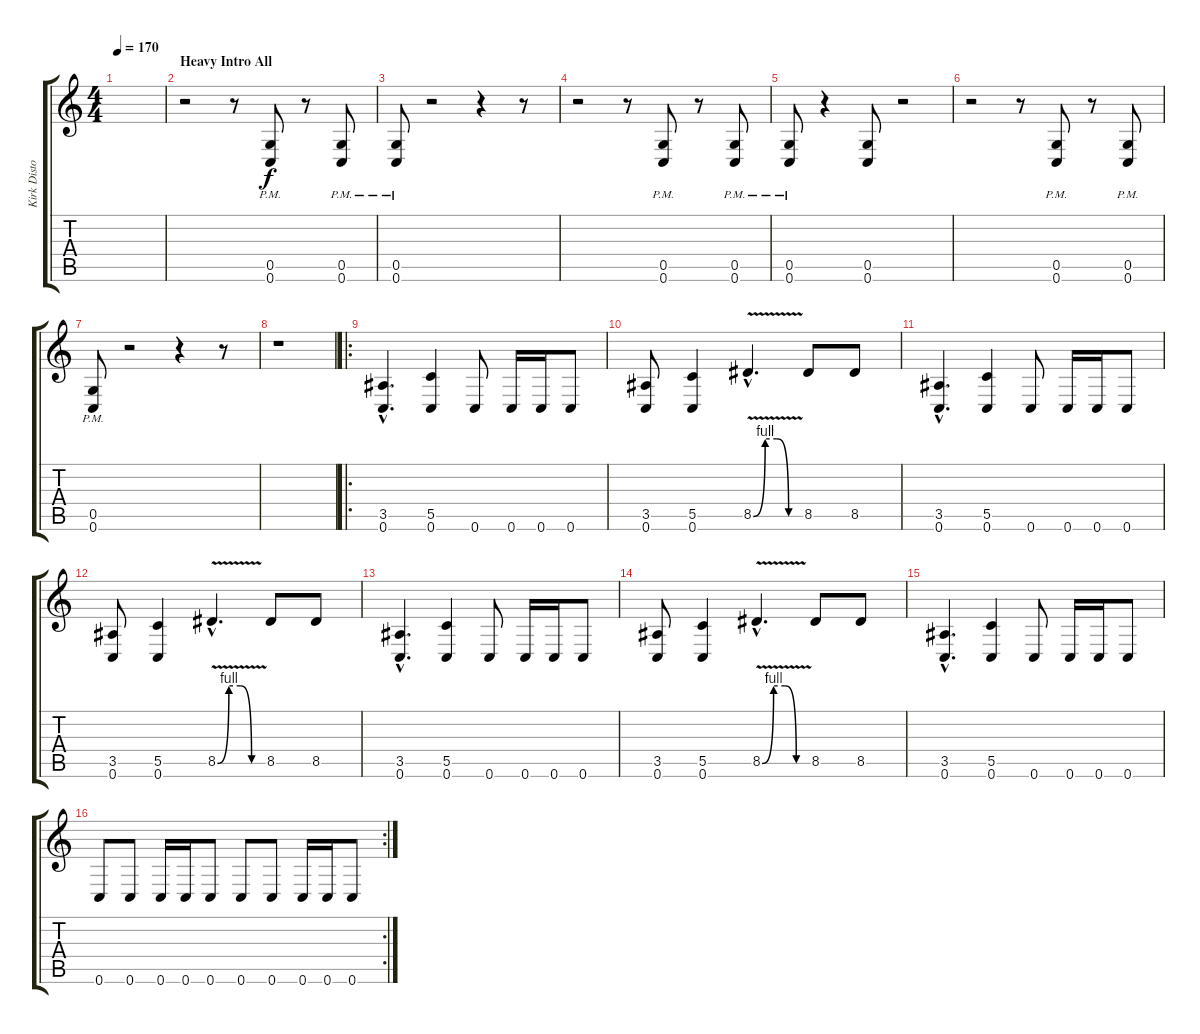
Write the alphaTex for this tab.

\track ("Kirk Distortion" "Kirk Disto") {instrument distortionguitar}
\staff {score tabs}
\tuning (D4 A3 F3 C3 G2 C2) {hide}
\ts (4 4)
\tempo 170
\clef g2
\ks c
|
\section ("" "Heavy Intro All")
r.2 r.8 (0.5{pm} 0.6{pm}).8 r.8 (0.5{pm} 0.6{pm}).8 |
(0.5{pm} 0.6{pm}).8 r.2 r.4 r.8 |
r.2 r.8 (0.5{pm} 0.6{pm}).8 r.8 (0.5{pm} 0.6{pm}).8 |
(0.5{pm} 0.6{pm}).8 r.4 (0.5 0.6).8 r.2 |
r.2 r.8 (0.5{pm} 0.6{pm}).8 r.8 (0.5{pm} 0.6{pm}).8 |
(0.5{pm} 0.6{pm}).8 r.2 r.4 r.8 |
r.1 |
\ro
(3.5{hac} 0.6{hac}).4{d} (5.5 0.6).4 0.6.8 0.6.16 0.6.16 0.6.8 |
(3.5 0.6).8 (5.5 0.6).4 8.5{be (custom 0 0 15 4 30 4 45 0 60 0) v hac}.4{d} 8.5.8 8.5.8 |
(3.5{hac} 0.6{hac}).4{d} (5.5 0.6).4 0.6.8 0.6.16 0.6.16 0.6.8 |
(3.5 0.6).8 (5.5 0.6).4 8.5{be (custom 0 0 15 4 30 4 45 0 60 0) v hac}.4{d} 8.5.8 8.5.8 |
(3.5{hac} 0.6{hac}).4{d} (5.5 0.6).4 0.6.8 0.6.16 0.6.16 0.6.8 |
(3.5 0.6).8 (5.5 0.6).4 8.5{be (custom 0 0 15 4 30 4 45 0 60 0) v hac}.4{d} 8.5.8 8.5.8 |
(3.5{hac} 0.6{hac}).4{d} (5.5 0.6).4 0.6.8 0.6.16 0.6.16 0.6.8 |
\rc 2
0.6.8 0.6.8 0.6.16 0.6.16 0.6.8 0.6.8 0.6.8 0.6.16 0.6.16 0.6.8
